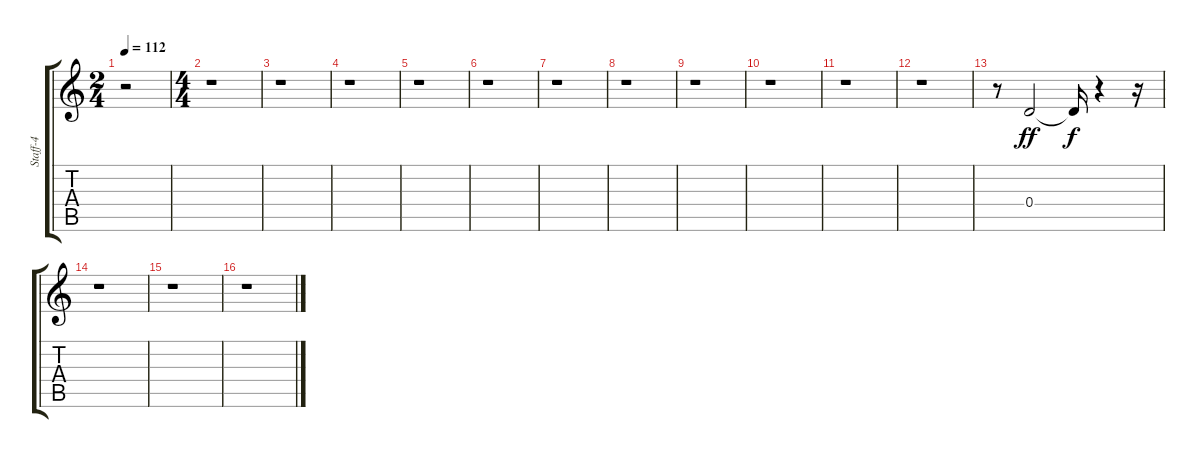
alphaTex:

\track ("Staff-4" "Staff-4") {instrument acousticguitarnylon}
\staff {score tabs}
\tuning (E4 B3 G3 D3 A2 E2) {hide}
\ts (2 4)
\tempo 112
\clef g2
\ks c
r.2{dy ff instrument acousticguitarnylon} |
\ts (4 4)
r.1 |
r.1 |
r.1 |
r.1 |
r.1 |
r.1 |
r.1 |
r.1 |
r.1 |
r.1 |
r.1 |
r.8 0.4.2 0.4{t}.16{dy f} r.4 r.16 |
r.1 |
r.1 |
r.1
